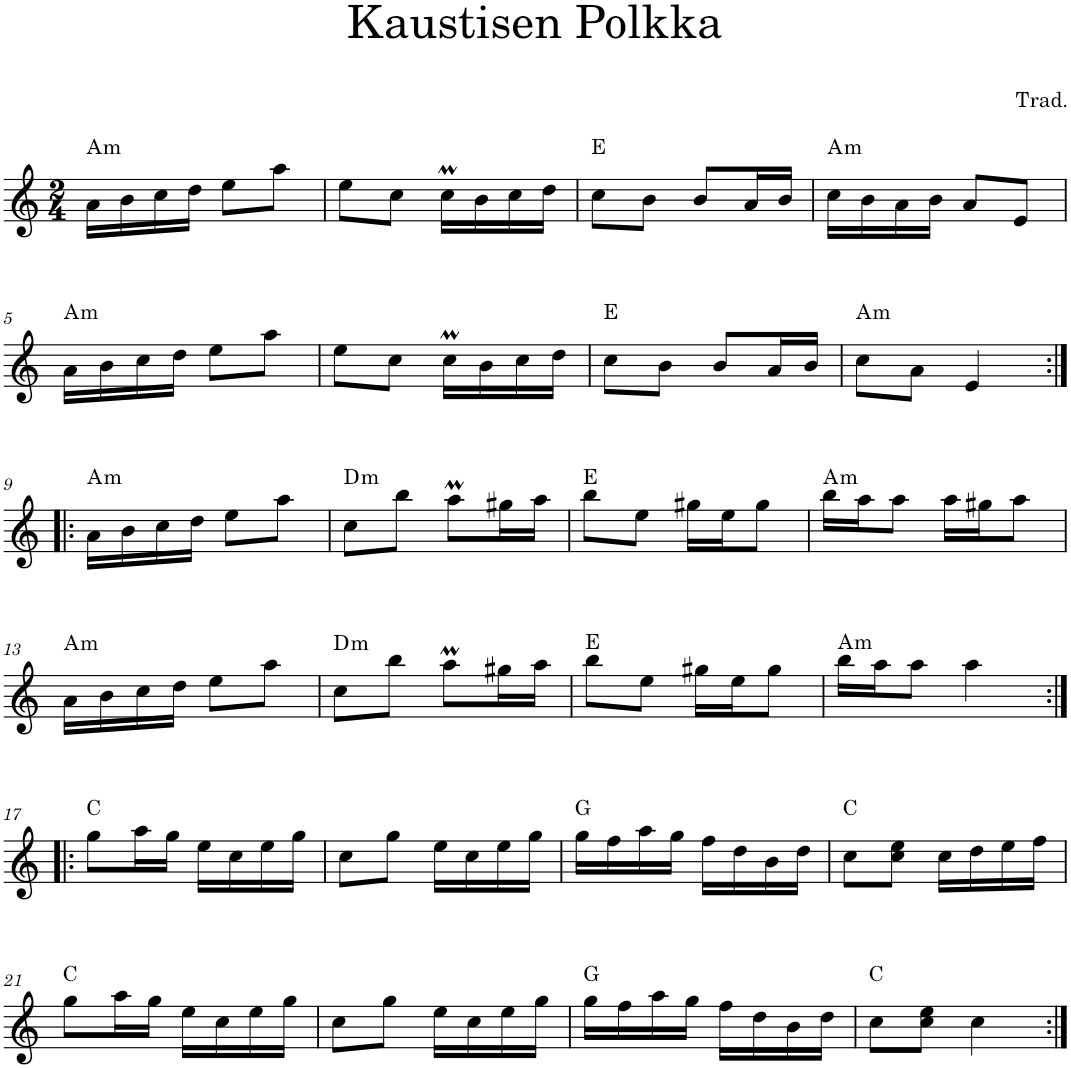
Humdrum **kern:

**kern	**harte
*part1	*part1
*staff1	*
*I"Violin	*
*I'Vln.	*
*clefG2	*
*k[]	*
*M2/4	*
=1	=1
!	!LO:H:kt=m
16a\LL	A:min
16b\	.
16cc\	.
16dd\JJ	.
8ee\L	.
8aa\J	.
=2	=2
8ee\L	.
8cc\J	.
16ccM\LL	.
16b\	.
16cc\	.
16dd\JJ	.
=3	=3
8cc\L	E:maj
8b\J	.
8b/L	.
16a/L	.
16b/JJ	.
=4	=4
!	!LO:H:kt=m
16cc\LL	A:min
16b\	.
16a\	.
16b\JJ	.
8a/L	.
8e/J	.
!!LO:LB:g=z
=5	=5
!	!LO:H:kt=m
16a\LL	A:min
16b\	.
16cc\	.
16dd\JJ	.
8ee\L	.
8aa\J	.
=6	=6
8ee\L	.
8cc\J	.
16ccM\LL	.
16b\	.
16cc\	.
16dd\JJ	.
=7	=7
8cc\L	E:maj
8b\J	.
8b/L	.
16a/L	.
16b/JJ	.
=8	=8
!	!LO:H:kt=m
8cc\L	A:min
8a\J	.
4e/	.
!!LO:LB:g=z
=9:|!|:	=9:|!|:
!	!LO:H:kt=m
16a\LL	A:min
16b\	.
16cc\	.
16dd\JJ	.
8ee\L	.
8aa\J	.
=10	=10
!	!LO:H:kt=m
8cc\L	D:min
8bb\J	.
8aaM\L	.
16gg#X\L	.
16aa\JJ	.
=11	=11
8bb\L	E:maj
8ee\J	.
16gg#X\LL	.
16ee\J	.
8gg#\J	.
=12	=12
!	!LO:H:kt=m
16bb\LL	A:min
16aa\J	.
8aa\J	.
16aa\LL	.
16gg#X\J	.
8aa\J	.
!!LO:LB:g=z
=13	=13
!	!LO:H:kt=m
16a\LL	A:min
16b\	.
16cc\	.
16dd\JJ	.
8ee\L	.
8aa\J	.
=14	=14
!	!LO:H:kt=m
8cc\L	D:min
8bb\J	.
8aaM\L	.
16gg#X\L	.
16aa\JJ	.
=15	=15
8bb\L	E:maj
8ee\J	.
16gg#X\LL	.
16ee\J	.
8gg#\J	.
=16	=16
!	!LO:H:kt=m
16bb\LL	A:min
16aa\J	.
8aa\J	.
4aa\	.
!!LO:LB:g=z
=17:|!|:	=17:|!|:
8gg\L	C:maj
16aa\L	.
16gg\JJ	.
16ee\LL	.
16cc\	.
16ee\	.
16gg\JJ	.
=18	=18
8cc\L	.
8gg\J	.
16ee\LL	.
16cc\	.
16ee\	.
16gg\JJ	.
=19	=19
16gg\LL	G:maj
16ff\	.
16aa\	.
16gg\JJ	.
16ff\LL	.
16dd\	.
16b\	.
16dd\JJ	.
=20	=20
8cc\L	C:maj
8cc\ 8ee\J	.
16cc\LL	.
16dd\	.
16ee\	.
16ff\JJ	.
!!LO:LB:g=z
=21	=21
8gg\L	C:maj
16aa\L	.
16gg\JJ	.
16ee\LL	.
16cc\	.
16ee\	.
16gg\JJ	.
=22	=22
8cc\L	.
8gg\J	.
16ee\LL	.
16cc\	.
16ee\	.
16gg\JJ	.
=23	=23
16gg\LL	G:maj
16ff\	.
16aa\	.
16gg\JJ	.
16ff\LL	.
16dd\	.
16b\	.
16dd\JJ	.
=24	=24
8cc\L	C:maj
8cc\ 8ee\J	.
4cc\	.
=:|!	=:|!
*-	*-
